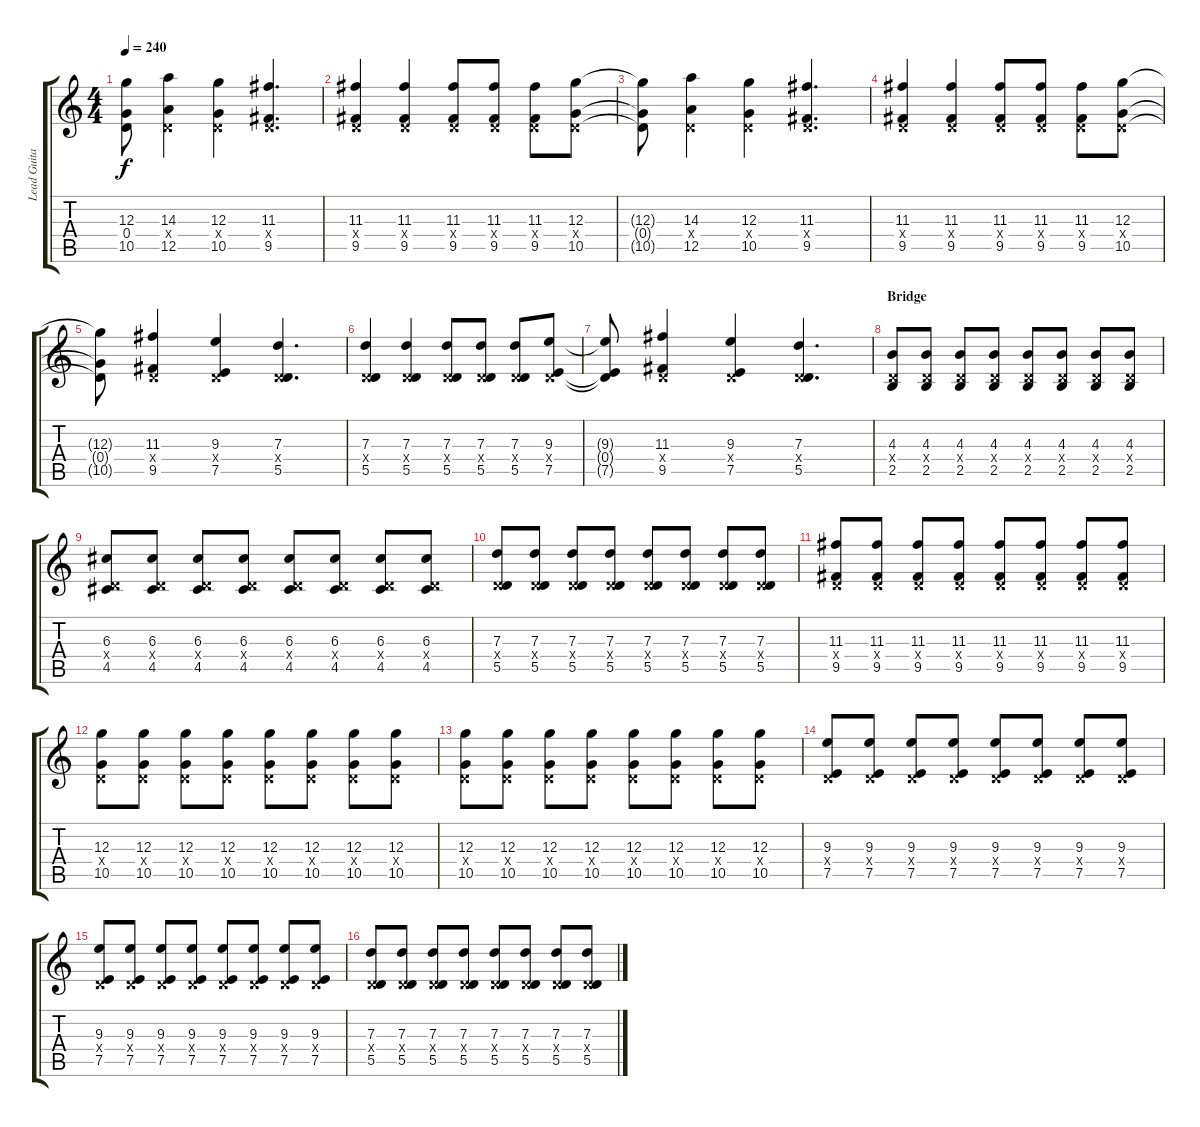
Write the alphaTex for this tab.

\track ("Lead Guitar" "Lead Guita") {instrument distortionguitar}
\staff {score tabs}
\tuning (E4 B3 G3 D3 A2 D2) {hide}
\ts (4 4)
\tempo 240
\clef g2
\ks c
(12.3{t} 0.4{t} 10.5{t}).8{dy f} (14.3 0.4{x} 12.5).4 (12.3 0.4{x} 10.5).4 (11.3 0.4{x} 9.5).4{d} |
(11.3 0.4{x} 9.5).4 (11.3 0.4{x} 9.5).4 (11.3 0.4{x} 9.5).8 (11.3 0.4{x} 9.5).8 (11.3 0.4{x} 9.5).8 (12.3 0.4{x} 10.5).8 |
(12.3{t} 0.4{t} 10.5{t}).8 (14.3 0.4{x} 12.5).4 (12.3 0.4{x} 10.5).4 (11.3 0.4{x} 9.5).4{d} |
(11.3 0.4{x} 9.5).4 (11.3 0.4{x} 9.5).4 (11.3 0.4{x} 9.5).8 (11.3 0.4{x} 9.5).8 (11.3 0.4{x} 9.5).8 (12.3 0.4{x} 10.5).8 |
(12.3{t} 0.4{t} 10.5{t}).8 (11.3 0.4{x} 9.5).4 (9.3 0.4{x} 7.5).4 (7.3 0.4{x} 5.5).4{d} |
(7.3 0.4{x} 5.5).4 (7.3 0.4{x} 5.5).4 (7.3 0.4{x} 5.5).8 (7.3 0.4{x} 5.5).8 (7.3 0.4{x} 5.5).8 (9.3 0.4{x} 7.5).8 |
(9.3{t} 0.4{t} 7.5{t}).8 (11.3 0.4{x} 9.5).4 (9.3 0.4{x} 7.5).4 (7.3 0.4{x} 5.5).4{d} |
\section ("" "Bridge")
(4.3 0.4{x} 2.5).8 (4.3 0.4{x} 2.5).8 (4.3 0.4{x} 2.5).8 (4.3 0.4{x} 2.5).8 (4.3 0.4{x} 2.5).8 (4.3 0.4{x} 2.5).8 (4.3 0.4{x} 2.5).8 (4.3 0.4{x} 2.5).8 |
(6.3 0.4{x} 4.5).8 (6.3 0.4{x} 4.5).8 (6.3 0.4{x} 4.5).8 (6.3 0.4{x} 4.5).8 (6.3 0.4{x} 4.5).8 (6.3 0.4{x} 4.5).8 (6.3 0.4{x} 4.5).8 (6.3 0.4{x} 4.5).8 |
(7.3 0.4{x} 5.5).8 (7.3 0.4{x} 5.5).8 (7.3 0.4{x} 5.5).8 (7.3 0.4{x} 5.5).8 (7.3 0.4{x} 5.5).8 (7.3 0.4{x} 5.5).8 (7.3 0.4{x} 5.5).8 (7.3 0.4{x} 5.5).8 |
(11.3 0.4{x} 9.5).8 (11.3 0.4{x} 9.5).8 (11.3 0.4{x} 9.5).8 (11.3 0.4{x} 9.5).8 (11.3 0.4{x} 9.5).8 (11.3 0.4{x} 9.5).8 (11.3 0.4{x} 9.5).8 (11.3 0.4{x} 9.5).8 |
(12.3 0.4{x} 10.5).8 (12.3 0.4{x} 10.5).8 (12.3 0.4{x} 10.5).8 (12.3 0.4{x} 10.5).8 (12.3 0.4{x} 10.5).8 (12.3 0.4{x} 10.5).8 (12.3 0.4{x} 10.5).8 (12.3 0.4{x} 10.5).8 |
(12.3 0.4{x} 10.5).8 (12.3 0.4{x} 10.5).8 (12.3 0.4{x} 10.5).8 (12.3 0.4{x} 10.5).8 (12.3 0.4{x} 10.5).8 (12.3 0.4{x} 10.5).8 (12.3 0.4{x} 10.5).8 (12.3 0.4{x} 10.5).8 |
(9.3 0.4{x} 7.5).8 (9.3 0.4{x} 7.5).8 (9.3 0.4{x} 7.5).8 (9.3 0.4{x} 7.5).8 (9.3 0.4{x} 7.5).8 (9.3 0.4{x} 7.5).8 (9.3 0.4{x} 7.5).8 (9.3 0.4{x} 7.5).8 |
(9.3 0.4{x} 7.5).8 (9.3 0.4{x} 7.5).8 (9.3 0.4{x} 7.5).8 (9.3 0.4{x} 7.5).8 (9.3 0.4{x} 7.5).8 (9.3 0.4{x} 7.5).8 (9.3 0.4{x} 7.5).8 (9.3 0.4{x} 7.5).8 |
(7.3 0.4{x} 5.5).8 (7.3 0.4{x} 5.5).8 (7.3 0.4{x} 5.5).8 (7.3 0.4{x} 5.5).8 (7.3 0.4{x} 5.5).8 (7.3 0.4{x} 5.5).8 (7.3 0.4{x} 5.5).8 (7.3 0.4{x} 5.5).8
